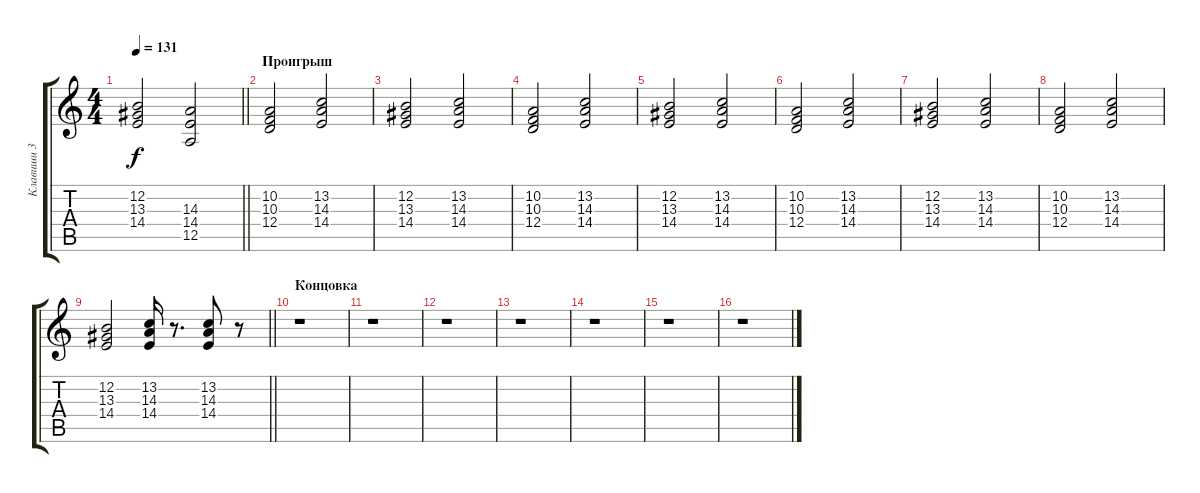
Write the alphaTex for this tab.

\track ("Клавиши 3" "Клавиши 3") {instrument choiraahs}
\staff {score tabs}
\tuning (E4 B3 G3 D3 A2 E2) {hide}
\ts (4 4)
\tempo 131
\clef g2
\barLineRight lightlight
\ks c
(12.2 13.3 14.4).2{dy f} (14.3 14.4 12.5).2 |
\section ("" "Проигрыш")
(10.2 10.3 12.4).2 (13.2 14.3 14.4).2 |
(12.2 13.3 14.4).2 (13.2 14.3 14.4).2 |
(10.2 10.3 12.4).2 (13.2 14.3 14.4).2 |
(12.2 13.3 14.4).2 (13.2 14.3 14.4).2 |
(10.2 10.3 12.4).2 (13.2 14.3 14.4).2 |
(12.2 13.3 14.4).2 (13.2 14.3 14.4).2 |
(10.2 10.3 12.4).2 (13.2 14.3 14.4).2 |
\barLineRight lightlight
(12.2 13.3 14.4).2 (13.2 14.3 14.4).16 r.8{d} (13.2 14.3 14.4).8 r.8 |
\section ("" "Концовка")
r.1 |
r.1 |
r.1 |
r.1 |
r.1 |
r.1 |
r.1
